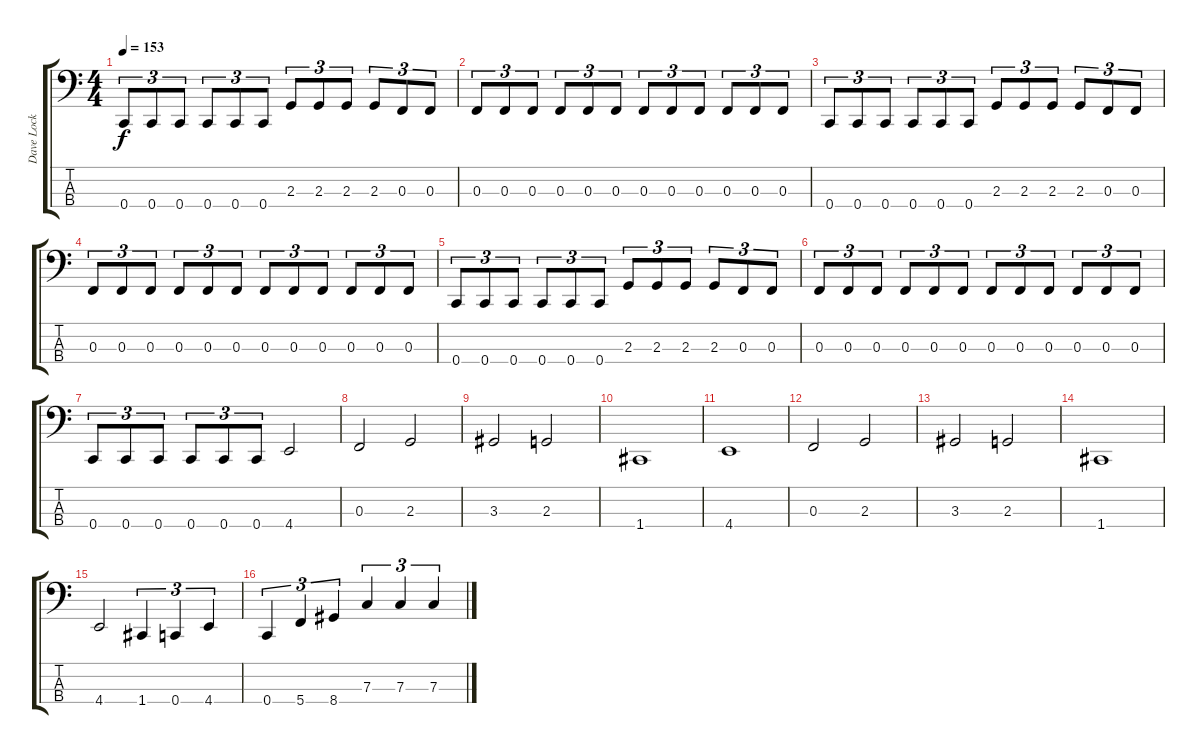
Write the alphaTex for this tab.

\track ("Dave Lock (Bass)" "Dave Lock ") {instrument electricbassfinger}
\staff {score tabs}
\tuning (Eb2 Bb1 F1 C1) {hide}
\ts (4 4)
\tempo 153
\clef f4
\ks c
0.4.8{tu (3 2) dy f} 0.4.8{tu (3 2)} 0.4.8{tu (3 2)} 0.4.8{tu (3 2)} 0.4.8{tu (3 2)} 0.4.8{tu (3 2)} 2.3.8{tu (3 2)} 2.3.8{tu (3 2)} 2.3.8{tu (3 2)} 2.3.8{tu (3 2)} 0.3.8{tu (3 2)} 0.3.8{tu (3 2)} |
0.3.8{tu (3 2)} 0.3.8{tu (3 2)} 0.3.8{tu (3 2)} 0.3.8{tu (3 2)} 0.3.8{tu (3 2)} 0.3.8{tu (3 2)} 0.3.8{tu (3 2)} 0.3.8{tu (3 2)} 0.3.8{tu (3 2)} 0.3.8{tu (3 2)} 0.3.8{tu (3 2)} 0.3.8{tu (3 2)} |
0.4.8{tu (3 2)} 0.4.8{tu (3 2)} 0.4.8{tu (3 2)} 0.4.8{tu (3 2)} 0.4.8{tu (3 2)} 0.4.8{tu (3 2)} 2.3.8{tu (3 2)} 2.3.8{tu (3 2)} 2.3.8{tu (3 2)} 2.3.8{tu (3 2)} 0.3.8{tu (3 2)} 0.3.8{tu (3 2)} |
0.3.8{tu (3 2)} 0.3.8{tu (3 2)} 0.3.8{tu (3 2)} 0.3.8{tu (3 2)} 0.3.8{tu (3 2)} 0.3.8{tu (3 2)} 0.3.8{tu (3 2)} 0.3.8{tu (3 2)} 0.3.8{tu (3 2)} 0.3.8{tu (3 2)} 0.3.8{tu (3 2)} 0.3.8{tu (3 2)} |
0.4.8{tu (3 2)} 0.4.8{tu (3 2)} 0.4.8{tu (3 2)} 0.4.8{tu (3 2)} 0.4.8{tu (3 2)} 0.4.8{tu (3 2)} 2.3.8{tu (3 2)} 2.3.8{tu (3 2)} 2.3.8{tu (3 2)} 2.3.8{tu (3 2)} 0.3.8{tu (3 2)} 0.3.8{tu (3 2)} |
0.3.8{tu (3 2)} 0.3.8{tu (3 2)} 0.3.8{tu (3 2)} 0.3.8{tu (3 2)} 0.3.8{tu (3 2)} 0.3.8{tu (3 2)} 0.3.8{tu (3 2)} 0.3.8{tu (3 2)} 0.3.8{tu (3 2)} 0.3.8{tu (3 2)} 0.3.8{tu (3 2)} 0.3.8{tu (3 2)} |
0.4.8{tu (3 2)} 0.4.8{tu (3 2)} 0.4.8{tu (3 2)} 0.4.8{tu (3 2)} 0.4.8{tu (3 2)} 0.4.8{tu (3 2)} 4.4.2 |
0.3.2 2.3.2 |
3.3.2 2.3.2 |
1.4.1 |
4.4.1 |
0.3.2 2.3.2 |
3.3.2 2.3.2 |
1.4.1 |
4.4.2 1.4.4{tu (3 2)} 0.4.4{tu (3 2)} 4.4.4{tu (3 2)} |
0.4.4{tu (3 2)} 5.4.4{tu (3 2)} 8.4.4{tu (3 2)} 7.3.4{tu (3 2)} 7.3.4{tu (3 2)} 7.3.4{tu (3 2)}
